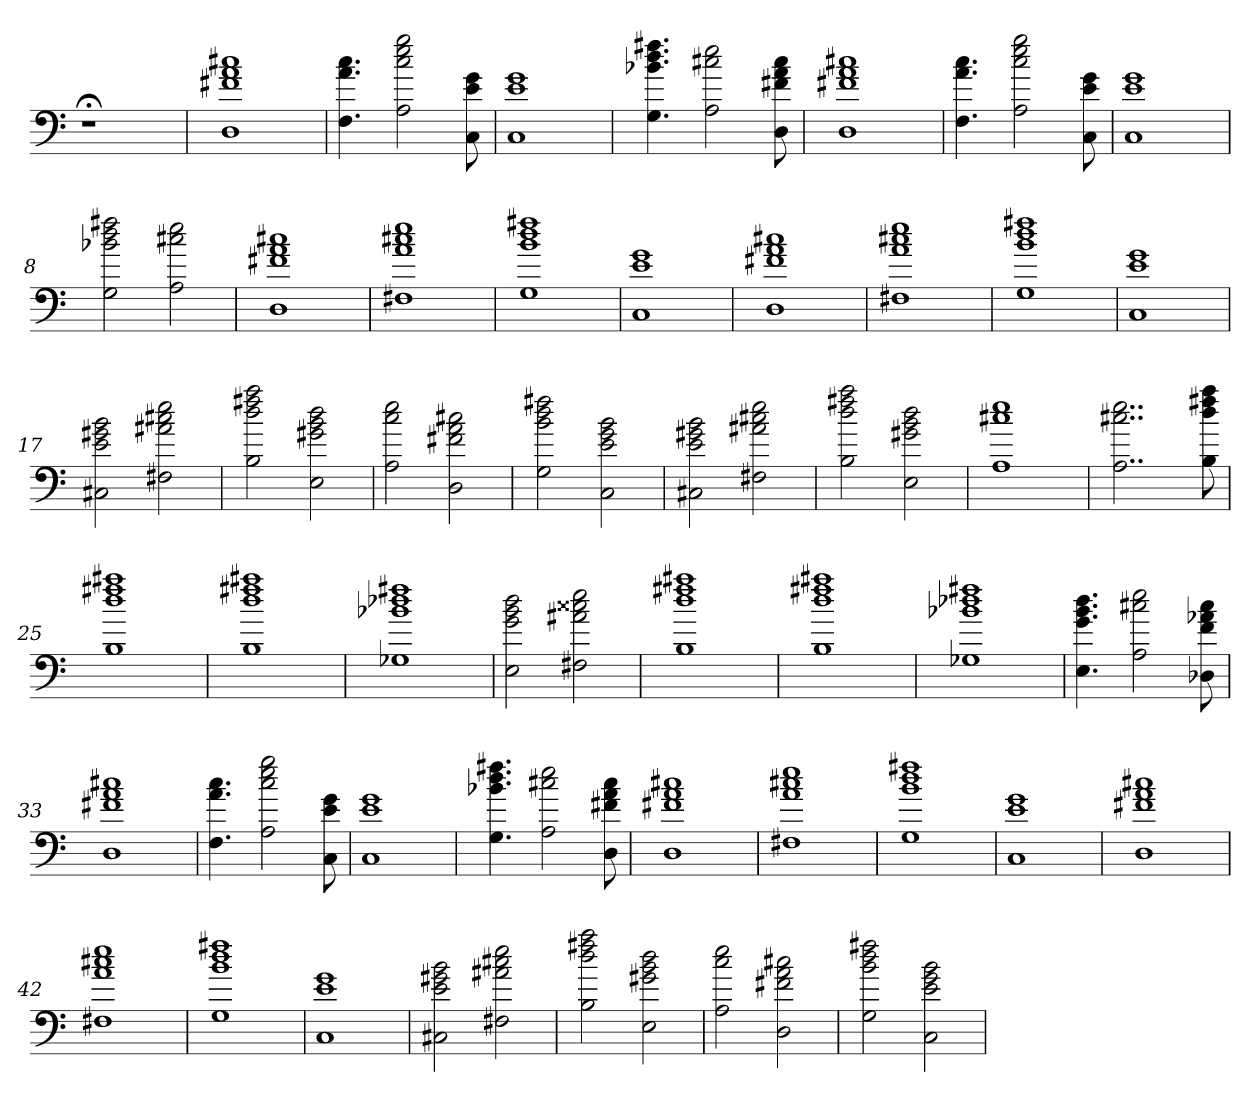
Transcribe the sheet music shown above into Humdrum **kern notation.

**kern
*part1
*staff1
=
1r;<
=1
1D 1f#X 1a 1cc#X
=2
4.F 4.a 4.cc
2A 2cc 2ee 2gg
8C 8e 8g
=3
1C 1e 1g
=4
4.G 4.b-X 4.dd 4.ff#X
2A 2cc#X 2ee
8D 8f#X 8a 8cc#
=5
1D 1f#X 1a 1cc#X
=6
4.F 4.a 4.cc
2A 2cc 2ee 2gg
8C 8e 8g
=7
1C 1e 1g
=8
2G 2b-X 2dd 2ff#X
2A 2cc#X 2ee
=9
1D 1f#X 1a 1cc#X
=10
1F#X 1a 1cc#X 1ee
=11
1G 1b 1dd 1ff#X
=12
1C 1e 1g
=13
1D 1f#X 1a 1cc#X
=14
1F#X 1a 1cc#X 1ee
=15
1G 1b 1dd 1ff#X
=16
1C 1e 1g
=17
2C#X 2e 2g#X 2b
2F#X 2a#X 2cc#X 2ee
=18
2B 2dd 2ff#X 2aa
2E 2g#X 2b 2dd
=19
2A 2cc 2ee
2D 2f#X 2a 2cc#X
=20
2G 2b 2dd 2ff#X
2C 2e 2g 2b
=21
2C#X 2e 2g#X 2b
2F#X 2a#X 2cc#X 2ee
=22
2B 2dd 2ff#X 2aa
2E 2g#X 2b 2dd
=23
1A 1cc#X 1ee
=24
2..A 2..cc#X 2..ee
8B 8dd 8ff#X 8aa
=25
1B 1dd 1ff#X 1aa#X
=26
1B 1dd 1ff#X 1aa#X
=27
1G-X 1b-X 1dd-X 1ff#X
=28
2E 2g 2b 2dd
2F#X 2a#X 2cc##X 2ee
=29
1B 1dd 1ff#X 1aa#X
=30
1B 1dd 1ff#X 1aa#X
=31
1G-X 1b-X 1dd-X 1ff#X
=32
4.E 4.g 4.b 4.dd
2A 2cc#X 2ee
8D-X 8f 8a-X 8cc#
=33
1D 1f#X 1a 1cc#X
=34
4.F 4.a 4.cc
2A 2cc 2ee 2gg
8C 8e 8g
=35
1C 1e 1g
=36
4.G 4.b-X 4.dd 4.ff#X
2A 2cc#X 2ee
8D 8f#X 8a 8cc#
=37
1D 1f#X 1a 1cc#X
=38
1F#X 1a 1cc#X 1ee
=39
1G 1b 1dd 1ff#X
=40
1C 1e 1g
=41
1D 1f#X 1a 1cc#X
=42
1F#X 1a 1cc#X 1ee
=43
1G 1b 1dd 1ff#X
=44
1C 1e 1g
=45
2C#X 2e 2g#X 2b
2F#X 2a#X 2cc#X 2ee
=46
2B 2dd 2ff#X 2aa
2E 2g#X 2b 2dd
=47
2A 2cc 2ee
2D 2f#X 2a 2cc#X
=48
2G 2b 2dd 2ff#X
2C 2e 2g 2b
=
*-
